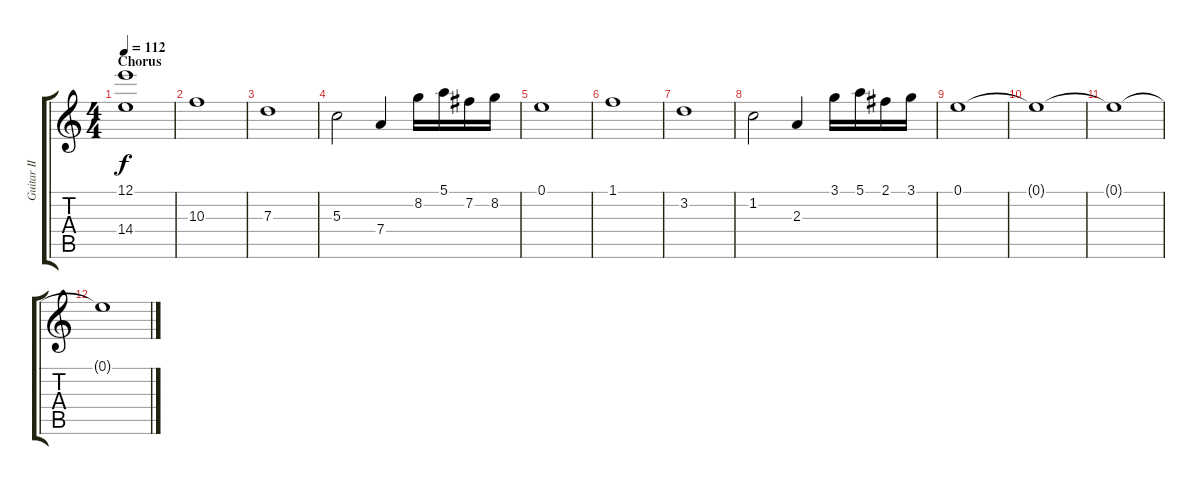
\track ("Guitar II" "Guitar II") {instrument distortionguitar}
\staff {score tabs}
\tuning (E4 B3 G3 D3 A2 E2) {hide}
\ts (4 4)
\section ("" "Chorus")
\tempo 112
\clef g2
\ks c
(12.1 14.4).1{dy f volume 12} |
10.3.1 |
7.3.1 |
5.3.2 7.4.4 8.2.16 5.1.16 7.2.16 8.2.16 |
0.1.1 |
1.1.1 |
3.2.1 |
1.2.2 2.3.4 3.1.16 5.1.16 2.1.16 3.1.16 |
0.1.1 |
0.1{t}.1 |
0.1{t}.1 |
0.1{t}.1
